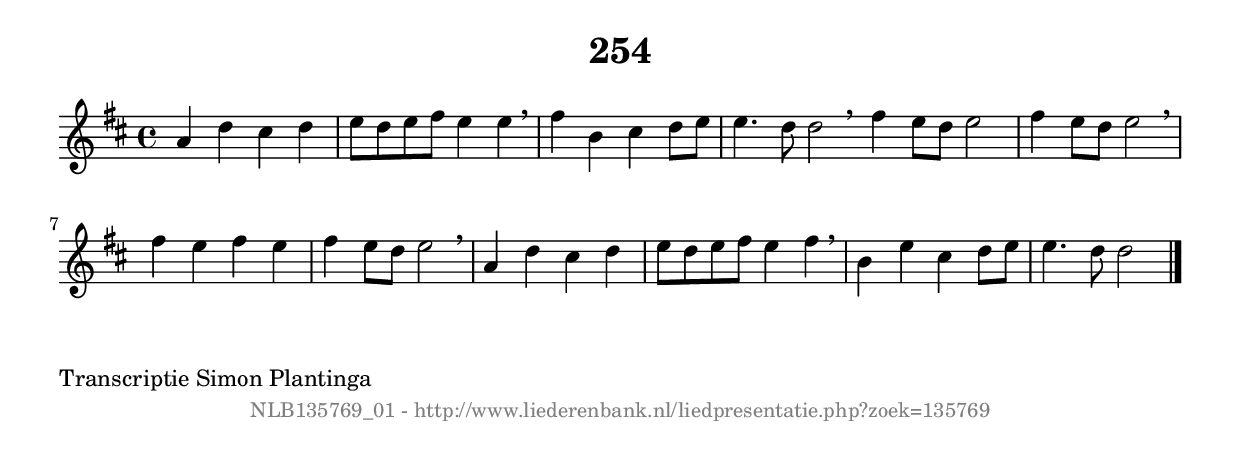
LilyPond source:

%
% produced by wce2krn 1.64 (7 June 2014)
%
\version"2.16"
#(append! paper-alist '(("long" . (cons (* 210 mm) (* 2000 mm)))))
#(set-default-paper-size "long")
sb = {\breathe}
mBreak = {\breathe }
bBreak = {\breathe }
x = {\once\override NoteHead #'style = #'cross }
gl=\glissando
itime={\override Staff.TimeSignature #'stencil = ##f }
ficta = {\once\set suggestAccidentals = ##t}
fine = {\once\override Score.RehearsalMark #'self-alignment-X = #1 \mark \markup {\italic{Fine}}}
dc = {\once\override Score.RehearsalMark #'self-alignment-X = #1 \mark \markup {\italic{D.C.}}}
dcf = {\once\override Score.RehearsalMark #'self-alignment-X = #1 \mark \markup {\italic{D.C. al Fine}}}
dcc = {\once\override Score.RehearsalMark #'self-alignment-X = #1 \mark \markup {\italic{D.C. al Coda}}}
ds = {\once\override Score.RehearsalMark #'self-alignment-X = #1 \mark \markup {\italic{D.S.}}}
dsf = {\once\override Score.RehearsalMark #'self-alignment-X = #1 \mark \markup {\italic{D.S. al Fine}}}
dsc = {\once\override Score.RehearsalMark #'self-alignment-X = #1 \mark \markup {\italic{D.S. al Coda}}}
pv = {\set Score.repeatCommands = #'((volta "1"))}
sv = {\set Score.repeatCommands = #'((volta "2"))}
tv = {\set Score.repeatCommands = #'((volta "3"))}
qv = {\set Score.repeatCommands = #'((volta "4"))}
xv = {\set Score.repeatCommands = #'((volta #f))}
\header{ tagline = ""
title = "254"
}
\score {{
\key d \major
\relative g'
{
\set melismaBusyProperties = #'()
\time 4/4
\tempo 4=120
\override Score.MetronomeMark #'transparent = ##t
\override Score.RehearsalMark #'break-visibility = #(vector #t #t #f)
a4 d4 cis4 d4 | e8 d8 e8 fis8 e4 e4 \sb | fis4 b,4 cis4 d8 e8 | e4. d8 d2 \bar ":|:" \bBreak
fis4 e8 d8 e2 | fis4 e8 d8 e2 \sb | fis4 e4 fis4 e4 | fis4 e8 d8 e2 | \mBreak \bar "|"
a,4 d4 cis4 d4 | e8 d8 e8 fis8 e4 fis4 \sb | b,4 e4 cis4 d8 e8 | e4. d8 d2 \bar "|."
 }}
 \midi { }
 \layout {
            indent = 0.0\cm
}
}
\markup { \wordwrap-string #" 
Transcriptie Simon Plantinga
"}
\markup { \vspace #0 } \markup { \with-color #grey \fill-line { \center-column { \smaller "NLB135769_01 - http://www.liederenbank.nl/liedpresentatie.php?zoek=135769" } } }
